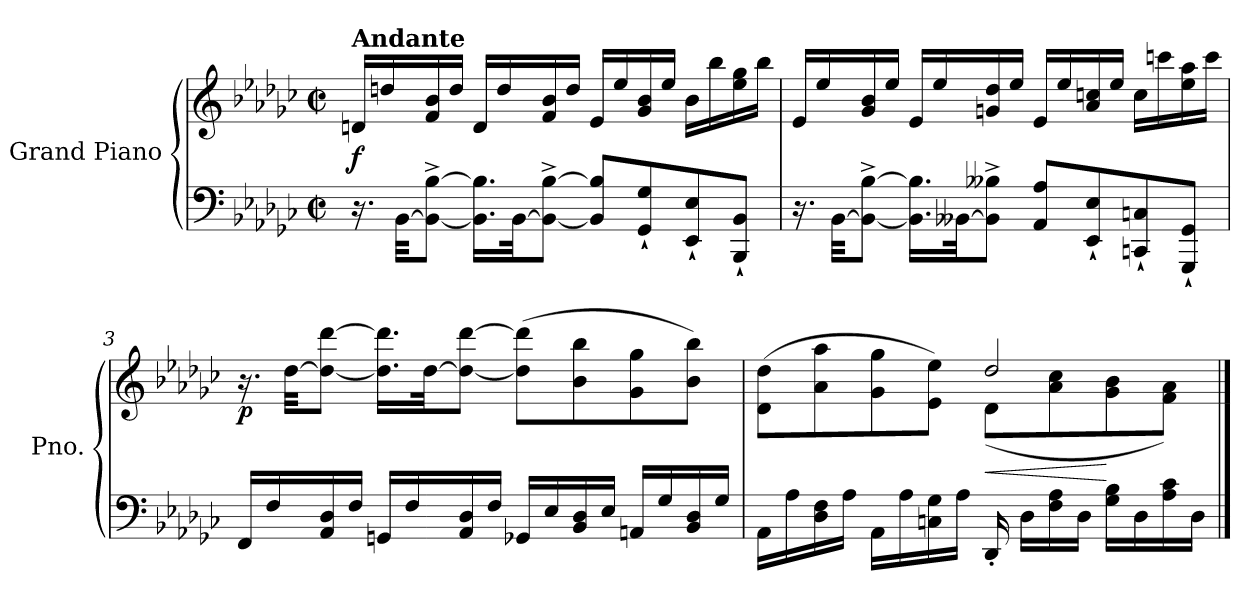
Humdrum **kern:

**kern	**kern	**dynam
*part1	*part1	*part1
*staff2	*staff1	*staff1/2
*I"Grand Piano	*	*
*I'Pno.	*	*
*clefF4	*clefG2	*
*k[b-e-a-d-g-c-]	*k[b-e-a-d-g-c-]	*
*M2/2	*M2/2	*
*met(c|)	*met(c|)	*
=1	=1	=1
!	!LO:TX:a:B:t=Andante	!
!	!	!LO:DY:b
16.r	16dn/LL	f
.	16ddn/	.
[32BB-\KKL	.	.
8BB-\_^ [8B-\^J	16f/ 16b-/	.
.	16dd/JJ	.
16.BB-\] 16.B-\]LL	16d/LL	.
.	16dd/	.
[32BB-\JK	.	.
8BB-\_^ [8B-\^J	16f/ 16b-/	.
.	16dd/JJ	.
8BB-/] 8B-/]L	16e-/LL	.
.	16ee-/	.
8GG-/` 8G-/`	16g-/ 16b-/	.
.	16ee-/JJ	.
8EE-/` 8E-/`	16b-\LL	.
.	16bb-\	.
8BBB-/` 8BB-/`J	16ee-\ 16gg-\	.
.	16bb-\JJ	.
=2	=2	=2
16.r	16e-/LL	.
.	16ee-/	.
[32BB-\KKL	.	.
8BB-\_^ [8B-\^J	16g-/ 16b-/	.
.	16ee-/JJ	.
16.BB-\] 16.B-\]LL	16e-/LL	.
.	16ee-/	.
[32BB--X\JK	.	.
8BB--\]^ 8B--X\^J	16gn/ 16dd-/	.
.	16ee-/JJ	.
8AA-/ 8A-/L	16e-/LL	.
.	16ee-/	.
8EE-/` 8E-/`	16a-/ 16ccn/	.
.	16ee-/JJ	.
8CCn/` 8Cn/`	16cc\LL	.
.	16cccn\	.
8GGG-/` 8GG-/`J	16ee-\ 16aa-\	.
.	16ccc\JJ	.
=3	=3	=3
!	!	!LO:DY:b
16FF/LL	16.r	p
16F/	.	.
.	[32dd-\KKL	.
16AA-/ 16D-/	8dd-\_ [8ddd-\J	.
16F/JJ	.	.
16GGn/LL	16.dd-\] 16.ddd-\]LL	.
16F/	.	.
.	[32dd-\JK	.
16AA-/ 16D-/	8dd-\_ [8ddd-\J	.
16F/JJ	.	.
16GG-X/LL	(>8dd-\] 8ddd-\]L	.
16E-/	.	.
16BB-/ 16D-/	8b-\ 8bb-\	.
16E-/JJ	.	.
16AAn/LL	8g-\ 8gg-\	.
16G-/	.	.
16BB-/ 16D-/	8b-\ 8bb-\J)	.
16G-/JJ	.	.
=4	=4	=4
*	*^	*
16AA-\LL	(>8d-\ 8dd-\L	2ryy	.
16A-\	.	.	.
16D-\ 16F\	8a-\ 8aa-\	.	.
16A-\JJ	.	.	.
16AA-\LL	8g-\ 8gg-\	.	.
16A-\	.	.	.
16Cn\ 16G-\	8e-\ 8ee-\J)	.	.
16A-\JJ	.	.	.
!	!	!	!LO:HP:b
16DD-'/	2dd-/	(<8d-\L	<
16D-\LL	.	.	.
16F\ 16A-\	.	8a-\ 8cc-\	.
16D-\JJ	.	.	.
16G-\ 16B-\LL	.	8g-\ 8b-\	[
16D-\	.	.	.
16A-\ 16c-\	.	8f\ 8a-\J)	.
16D-\JJ	.	.	.
*	*v	*v	*
==	==	==
*-	*-	*-
